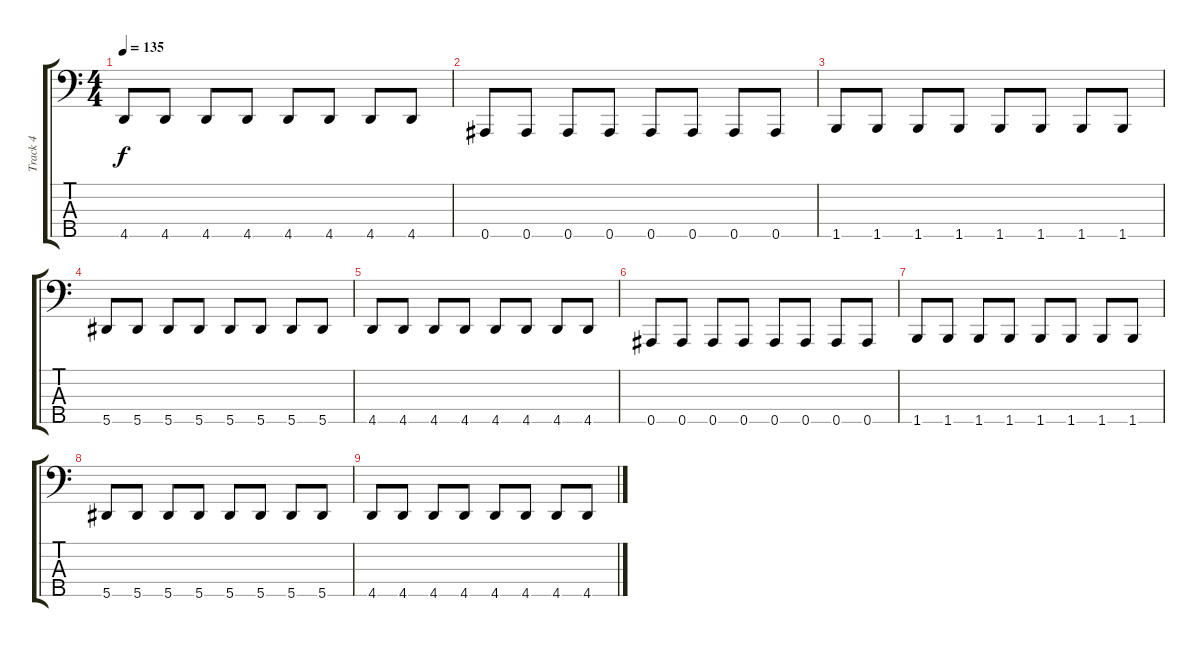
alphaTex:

\track ("Track 4" "Track 4") {instrument electricbassfinger}
\staff {score tabs}
\tuning (Ab2 Eb2 Bb1 F1 Bb0) {hide}
\ts (4 4)
\tempo 135
\clef f4
\ks c
4.5.8{dy f} 4.5.8 4.5.8 4.5.8 4.5.8 4.5.8 4.5.8 4.5.8 |
0.5.8{volume 9} 0.5.8 0.5.8 0.5.8 0.5.8 0.5.8 0.5.8 0.5.8 |
1.5.8 1.5.8 1.5.8 1.5.8 1.5.8 1.5.8 1.5.8 1.5.8 |
5.5.8 5.5.8 5.5.8 5.5.8 5.5.8 5.5.8 5.5.8 5.5.8 |
4.5.8 4.5.8 4.5.8 4.5.8 4.5.8 4.5.8 4.5.8 4.5.8 |
0.5.8{volume 0} 0.5.8 0.5.8 0.5.8 0.5.8 0.5.8 0.5.8 0.5.8 |
1.5.8 1.5.8 1.5.8 1.5.8 1.5.8 1.5.8 1.5.8 1.5.8 |
5.5.8 5.5.8 5.5.8 5.5.8 5.5.8 5.5.8 5.5.8 5.5.8 |
4.5.8 4.5.8 4.5.8 4.5.8 4.5.8 4.5.8 4.5.8 4.5.8
